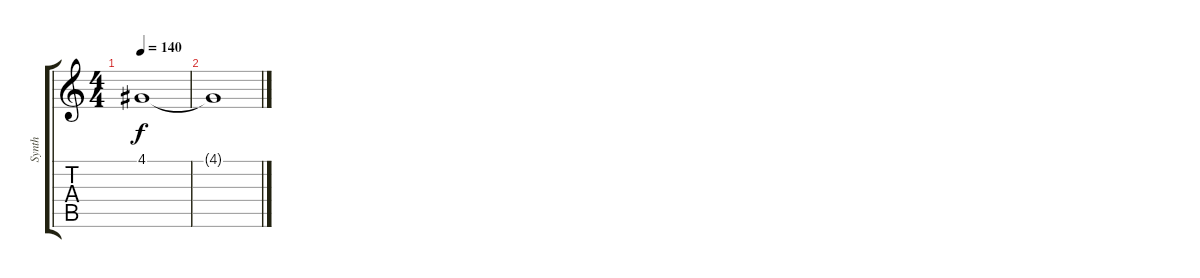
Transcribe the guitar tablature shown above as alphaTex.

\track ("Synth" "Synth") {instrument drawbarorgan}
\staff {score tabs}
\tuning (E4 B3 G3 D3 A2 E2) {hide}
\ts (4 4)
\tempo 140
\clef g2
\ks c
4.1.1{dy f} |
4.1{t}.1
